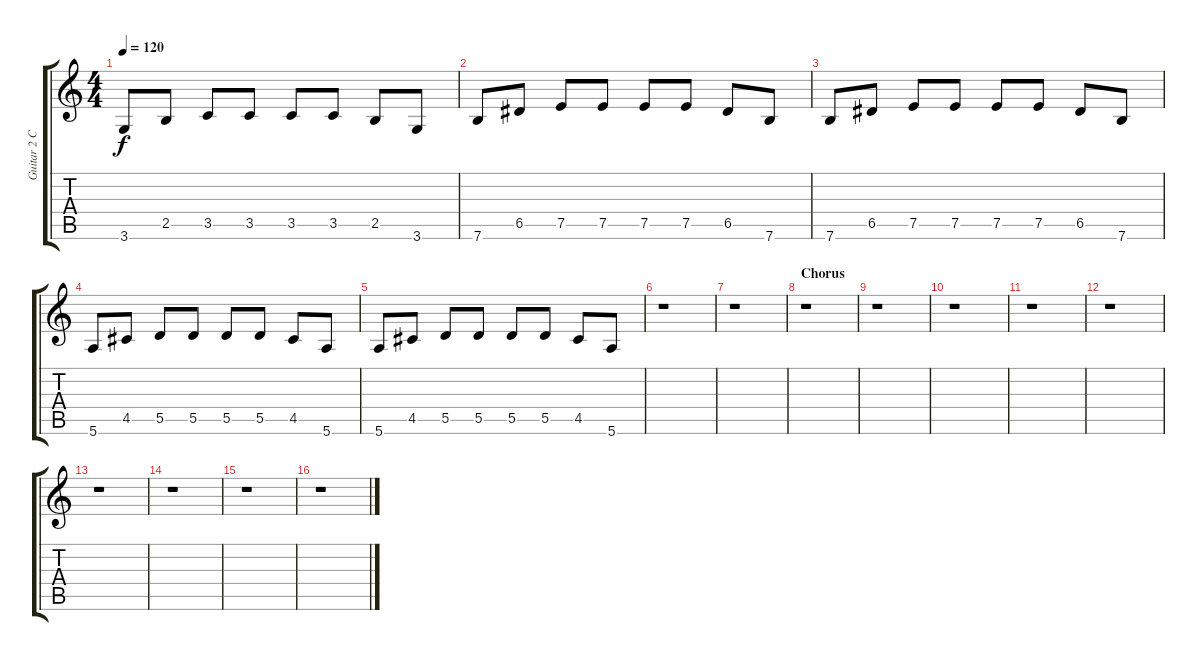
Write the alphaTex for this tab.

\track ("Guitar 2 Clean" "Guitar 2 C") {instrument electricguitarclean}
\staff {score tabs}
\tuning (E4 B3 G3 D3 A2 E2) {hide}
\ts (4 4)
\tempo 120
\clef g2
\ks c
3.6.8{dy f} 2.5.8 3.5.8 3.5.8 3.5.8 3.5.8 2.5.8 3.6.8 |
7.6.8 6.5.8 7.5.8 7.5.8 7.5.8 7.5.8 6.5.8 7.6.8 |
7.6.8 6.5.8 7.5.8 7.5.8 7.5.8 7.5.8 6.5.8 7.6.8 |
5.6.8 4.5.8 5.5.8 5.5.8 5.5.8 5.5.8 4.5.8 5.6.8 |
5.6.8 4.5.8 5.5.8 5.5.8 5.5.8 5.5.8 4.5.8 5.6.8 |
r.1 |
r.1 |
\section ("" "Chorus")
r.1 |
r.1 |
r.1 |
r.1 |
r.1 |
r.1 |
r.1 |
r.1 |
r.1
